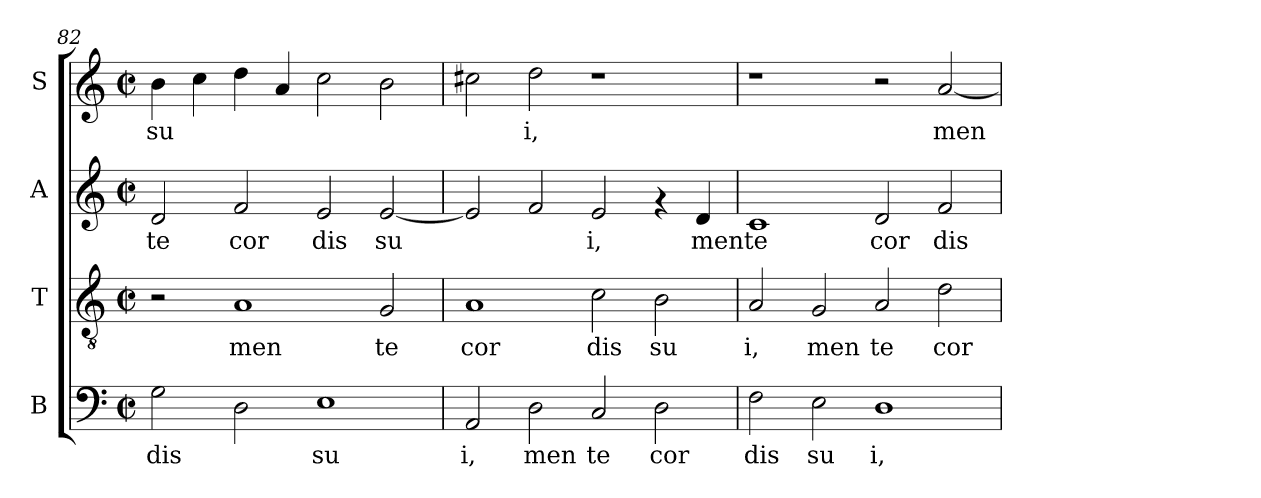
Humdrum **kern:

**kern	**text	**kern	**text	**kern	**text	**kern	**text
*part4	*part4	*part3	*part3	*part2	*part2	*part1	*part1
*staff4	*staff4	*staff3	*staff3	*staff2	*staff2	*staff1	*staff1
*I"B	*	*I"T	*	*I"A	*	*I"S	*
*I'B	*	*I'T	*	*I'A	*	*I'S	*
*clefF4	*	*clefGv2	*	*clefG2	*	*clefG2	*
*k[]	*	*k[]	*	*k[]	*	*k[]	*
*C:	*	*C:	*	*C:	*	*C:	*
*M2/2	*	*M2/2	*	*M2/2	*	*M2/2	*
*met(c|)	*	*met(c|)	*	*met(c|)	*	*met(c|)	*
=82	=82	=82	=82	=82	=82	=82	=82
!	!LO:LY:b:cj	!	!	!	!LO:LY:b:cj	!	!LO:LY:b:cj
2G\	dis	2r	.	2d/	te	4b\	su
!	!	!	!	!	!	!	!LO:LY:b:cj
.	.	.	.	.	.	4cc\	.
!	!LO:LY:b:cj	!	!LO:LY:b:cj	!	!LO:LY:b:cj	!	!LO:LY:b:cj
2D\	.	1A	men	2f/	cor	4dd\	.
!	!	!	!	!	!	!	!LO:LY:b:cj
.	.	.	.	.	.	4a/	.
!	!LO:LY:b:cj	!	!	!	!LO:LY:b:cj	!	!LO:LY:b:cj
1E	su	.	.	2e/	dis	2cc\	.
!	!	!	!LO:LY:b:cj	!	!LO:LY:b:cj	!	!LO:LY:b:cj
.	.	2G/	te	[<2e/	su	2b\	.
=83	=83	=83	=83	=83	=83	=83	=83
!	!LO:LY:b:cj	!	!LO:LY:b:cj	!	!LO:LY:b:cj	!	!LO:LY:b:cj
2AA/	i,	1A	cor	2e/]	.	2cc#X\	.
!	!LO:LY:b:cj	!	!	!	!LO:LY:b:cj	!	!LO:LY:b:cj
2D\	men	.	.	2f/	.	2dd\	i,
!	!LO:LY:b:cj	!	!LO:LY:b:cj	!	!LO:LY:b:cj	!	!
2C/	te	2c\	dis	2e/	i,	1r	.
!	!LO:LY:b:cj	!	!LO:LY:b:cj	!	!	!	!
2D\	cor	2B\	su	4rf	.	.	.
!	!	!	!	!	!LO:LY:b:cj	!	!
.	.	.	.	4d/	men	.	.
=84	=84	=84	=84	=84	=84	=84	=84
!	!LO:LY:b:cj	!	!LO:LY:b:cj	!	!LO:LY:b:cj	!	!
2F\	dis	2A/	i,	1c	te	1r	.
!	!LO:LY:b:cj	!	!LO:LY:b:cj	!	!	!	!
2E\	su	2G/	men	.	.	.	.
!	!LO:LY:b:cj	!	!LO:LY:b:cj	!	!LO:LY:b:cj	!	!
1D	i,	2A/	te	2d/	cor	2r	.
!	!	!	!LO:LY:b:cj	!	!LO:LY:b:cj	!	!LO:LY:b:cj
.	.	2d\	cor	2f/	dis	[<2a/	men
=	=	=	=	=	=	=	=
*-	*-	*-	*-	*-	*-	*-	*-
